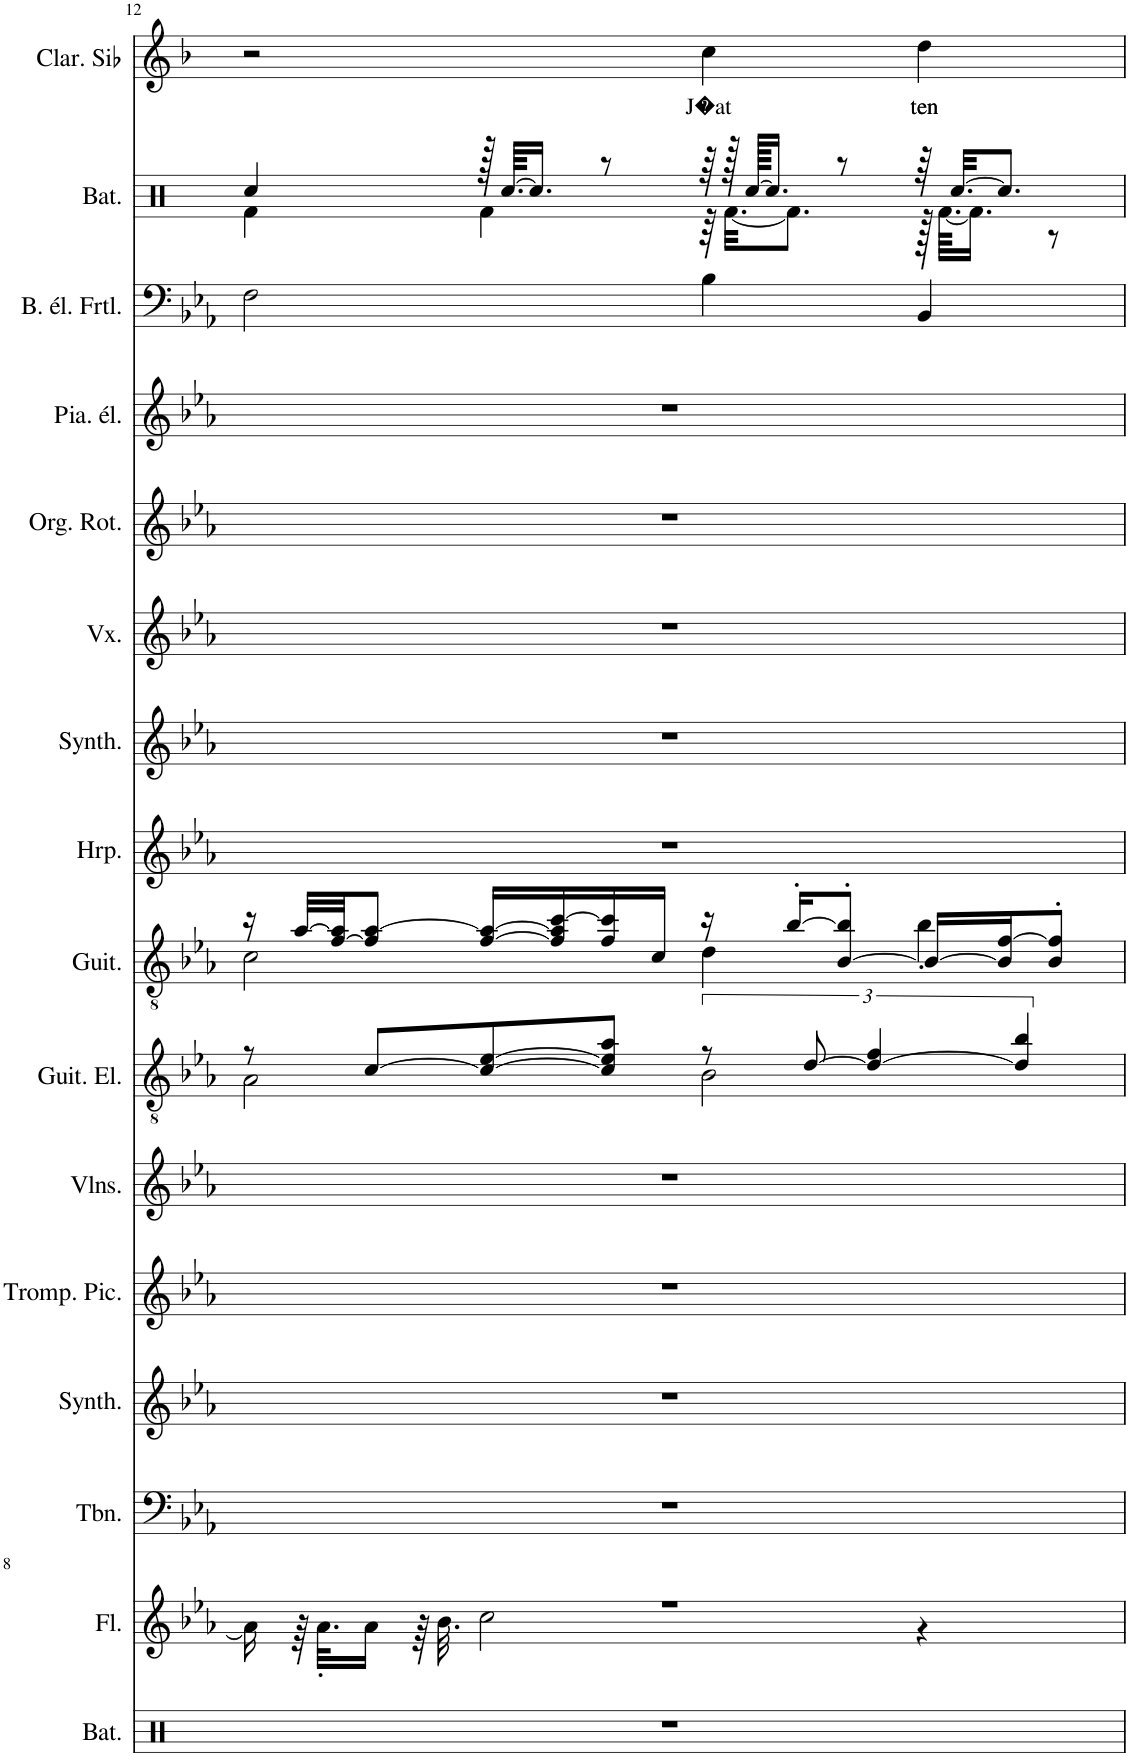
**kern	**kern	**kern	**kern	**kern	**kern	**kern	**kern	**kern	**kern	**kern	**kern	**kern	**kern	**kern	**kern	**text
*part16	*part15	*part14	*part13	*part12	*part11	*part10	*part9	*part8	*part7	*part6	*part5	*part4	*part3	*part2	*part1	*part1
*staff16	*staff15	*staff14	*staff13	*staff12	*staff11	*staff10	*staff9	*staff8	*staff7	*staff6	*staff5	*staff4	*staff3	*staff2	*staff1	*staff1
*I"Batterie, Percussion	*I"Flûte, Fl�te	*I"Trombone, Cuivres 3	*I"Synthétiseur de cuivres, Cuivres 2	*I"Trompette piccolo, Cuivres 1	*I"Violons, Cordes	*I"Guitare électrique, Guitare 2	*I"Guitare acoustique, Guitare 1	*I"Harpe, Clavier 5	*I"Synthétiseur d'effets, Clavier 4	*I"Voix, Clavier 3	*I"Orgue rotatif, Clavier 2	*I"Piano électrique, Clavier 1	*I"Basse électrique fretless, Basse	*I"Batterie, Batterie	*I"Clarinette en Sib	*
*I'Bat.	*I'Fl.	*I'Tbn.	*I'Synth.	*I'Tromp. Pic.	*I'Vlns.	*I'Guit. El.	*I'Guit.	*I'Hrp.	*I'Synth.	*I'Vx.	*I'Org. Rot.	*I'Pia. él.	*I'B. él. Frtl.	*I'Bat.	*I'Clar. Sib	*
!!LO:PB:g=z
*clefX	*clefG2	*clefF4	*clefG2	*clefG2	*clefG2	*clefGv2	*clefGv2	*clefG2	*clefG2	*clefG2	*clefG2	*clefG2	*clefF4	*clefX	*clefG2	*
*	*	*	*	*Trd-6c-10	*	*	*	*	*	*	*	*	*Trd7c12	*	*Trd1c2	*
*k[]	*k[b-e-a-]	*k[b-e-a-]	*k[b-e-a-]	*k[b-e-a-]	*k[b-e-a-]	*k[b-e-a-]	*k[b-e-a-]	*k[b-e-a-]	*k[b-e-a-]	*k[b-e-a-]	*k[b-e-a-]	*k[b-e-a-]	*k[b-e-a-]	*k[]	*k[b-]	*
*M4/4	*M4/4	*M4/4	*M4/4	*M4/4	*M4/4	*M4/4	*M4/4	*M4/4	*M4/4	*M4/4	*M4/4	*M4/4	*M4/4	*M4/4	*M4/4	*
=12	=12	=12	=12	=12	=12	=12	=12	=12	=12	=12	=12	=12	=12	=12	=12	=12
*	*^	*	*	*	*	*^	*^	*	*	*	*	*	*	*^	*	*
1r	1r	16a-\]	1r	1r	1r	1r	8r	2A-\	16r	2c\	1r	1r	1r	1r	1r	2F\	4Rcc/	4Rf\	2r	.
.	.	64r	.	.	.	.	.	.	[32a-/LLL	.	.	.	.	.	.	.	.	.	.	.
.	.	32.a-'\KLL	.	.	.	.	.	.	.	.	.	.	.	.	.	.	.	.	.	.
.	.	.	.	.	.	.	.	.	[32f/ 32a-/]JJ	.	.	.	.	.	.	.	.	.	.	.
.	.	16a-\JJ	.	.	.	.	[8c/L	.	8f/] [8a-/J	.	.	.	.	.	.	.	.	.	.	.
.	.	64r	.	.	.	.	.	.	.	.	.	.	.	.	.	.	.	.	.	.
.	.	32.b-\	.	.	.	.	.	.	.	.	.	.	.	.	.	.	.	.	.	.
.	.	2cc\	.	.	.	.	8c/_ [8e-/	.	[16f/ 16a-/_LL	.	.	.	.	.	.	.	128r	4Rf\	.	.
.	.	.	.	.	.	.	.	.	.	.	.	.	.	.	.	.	[64.Rcc/KKLL	.	.	.
.	.	.	.	.	.	.	.	.	.	.	.	.	.	.	.	.	16.Rcc/JJ]	.	.	.
.	.	.	.	.	.	.	.	.	16f/] 16a-/] [16cc/	.	.	.	.	.	.	.	.	.	.	.
.	.	.	.	.	.	.	8c/] 8e-/] 8a-/J	.	16f/ 16cc/]	.	.	.	.	.	.	.	8r	.	.	.
.	.	.	.	.	.	.	.	.	16c/JJ	.	.	.	.	.	.	.	.	.	.	.
!	!	!	!	!	!	!	!	!	!	!	!	!	!	!	!	!	!	!	!	!LO:LY:b
.	.	.	.	.	.	.	12r	2B-\	16r	4d\	.	.	.	.	.	4B-\	64r	64r	4cc\	J�at
.	.	.	.	.	.	.	.	.	.	.	.	.	.	.	.	.	128r	[32.Rf\KKL	.	.
.	.	.	.	.	.	.	.	.	.	.	.	.	.	.	.	.	[128Rcc/KKKLL	.	.	.
.	.	.	.	.	.	.	.	.	.	.	.	.	.	.	.	.	16.Rcc/JJ]	.	.	.
.	.	.	.	.	.	.	.	.	[16b-'/KL	.	.	.	.	.	.	.	.	8.Rf\J]	.	.
.	.	.	.	.	.	.	[12d/	.	.	.	.	.	.	.	.	.	.	.	.	.
.	.	.	.	.	.	.	.	.	[8B-/' 8b-/]'J	.	.	.	.	.	.	.	8r	.	.	.
.	.	.	.	.	.	.	6d/_ 6f/	.	.	.	.	.	.	.	.	.	.	.	.	.
!	!	!	!	!	!	!	!	!	!	!	!	!	!	!	!	!	!	!	!	!LO:LY:b
.	.	4r	.	.	.	.	.	.	16B-/LL_	4b-'\	.	.	.	.	.	4BB-/	64r	128r	4dd\	ten
.	.	.	.	.	.	.	.	.	.	.	.	.	.	.	.	.	.	[64.Rf\KKLL	.	.
.	.	.	.	.	.	.	.	.	.	.	.	.	.	.	.	.	[32.Rcc/KKL	.	.	.
.	.	.	.	.	.	.	.	.	.	.	.	.	.	.	.	.	.	16.Rf\JJ]	.	.
.	.	.	.	.	.	.	.	.	16B-/] [16f/J	.	.	.	.	.	.	.	8.Rcc/J]	.	.	.
.	.	.	.	.	.	.	6d/] 6b-/	.	.	.	.	.	.	.	.	.	.	.	.	.
.	.	.	.	.	.	.	.	.	8B-/' 8f/]'J	.	.	.	.	.	.	.	.	8r	.	.
*	*	*	*	*	*	*	*v	*v	*	*	*	*	*	*	*	*	*v	*v	*	*
*	*v	*v	*	*	*	*	*	*v	*v	*	*	*	*	*	*	*	*	*
=	=	=	=	=	=	=	=	=	=	=	=	=	=	=	=	=
*-	*-	*-	*-	*-	*-	*-	*-	*-	*-	*-	*-	*-	*-	*-	*-	*-
